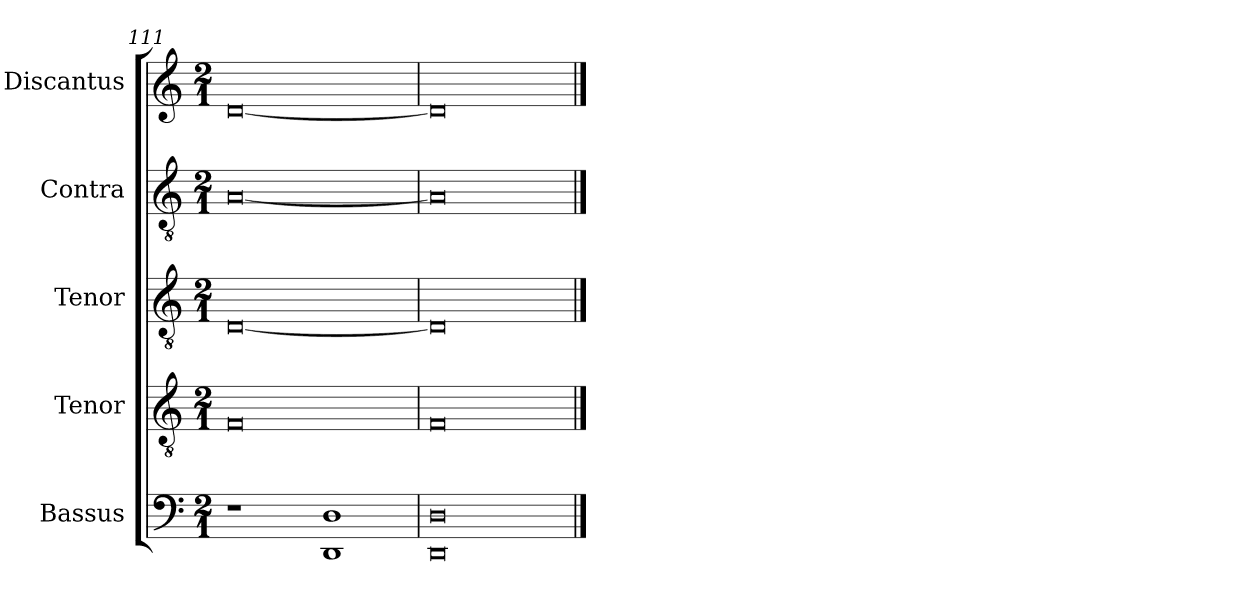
**kern	**kern	**kern	**kern	**kern
*part5	*part4	*part3	*part2	*part1
*staff5	*staff4	*staff3	*staff2	*staff1
*I"Bassus	*I"Tenor	*I"Tenor	*I"Contra	*I"Discantus
*I'B	*I'T	*I'T	*I'C	*I'D
*clefF4	*clefGv2	*clefGv2	*clefGv2	*clefG2
*k[]	*k[]	*k[]	*k[]	*k[]
*M2/1	*M2/1	*M2/1	*M2/1	*M2/1
=111	=111	=111	=111	=111
*^	*	*	*	*
1r	1ryy	0F	[0D	[0A	[0d
1DD\	1D/	.	.	.	.
=112	=112	=112	=112	=112	=112
0DD\	0D/	0F	0D]	0A]	0d]
*v	*v	*	*	*	*
==	==	==	==	==
*-	*-	*-	*-	*-
